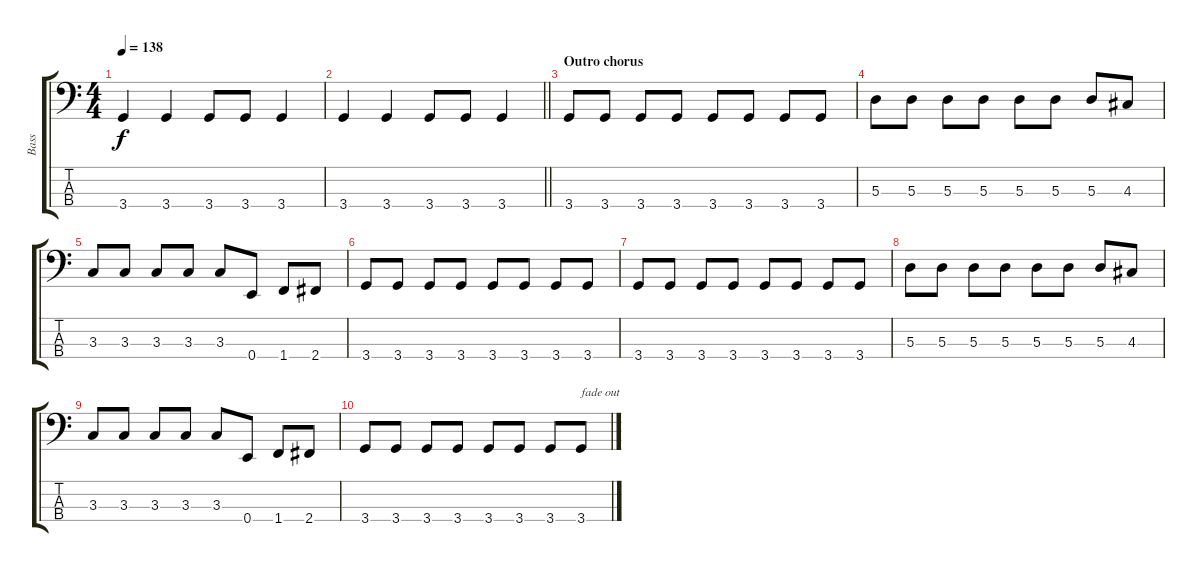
\track ("Bass" "Bass") {instrument electricbassfinger}
\staff {score tabs}
\tuning (G2 D2 A1 E1) {hide}
\ts (4 4)
\tempo 138
\clef f4
\ks c
3.4.4{dy f} 3.4.4 3.4.8 3.4.8 3.4.4 |
\barLineRight lightlight
3.4.4 3.4.4 3.4.8 3.4.8 3.4.4 |
\section ("" "Outro chorus")
3.4.8 3.4.8 3.4.8 3.4.8 3.4.8 3.4.8 3.4.8 3.4.8 |
5.3.8 5.3.8 5.3.8 5.3.8 5.3.8 5.3.8 5.3.8 4.3.8 |
3.3.8 3.3.8 3.3.8 3.3.8 3.3.8 0.4.8 1.4.8 2.4.8 |
3.4.8 3.4.8 3.4.8 3.4.8 3.4.8 3.4.8 3.4.8 3.4.8 |
3.4.8 3.4.8 3.4.8 3.4.8 3.4.8 3.4.8 3.4.8 3.4.8 |
5.3.8 5.3.8 5.3.8 5.3.8 5.3.8 5.3.8 5.3.8 4.3.8 |
3.3.8 3.3.8 3.3.8 3.3.8 3.3.8 0.4.8 1.4.8 2.4.8 |
3.4.8 3.4.8 3.4.8 3.4.8 3.4.8 3.4.8 3.4.8 3.4.8{txt "fade out"}
